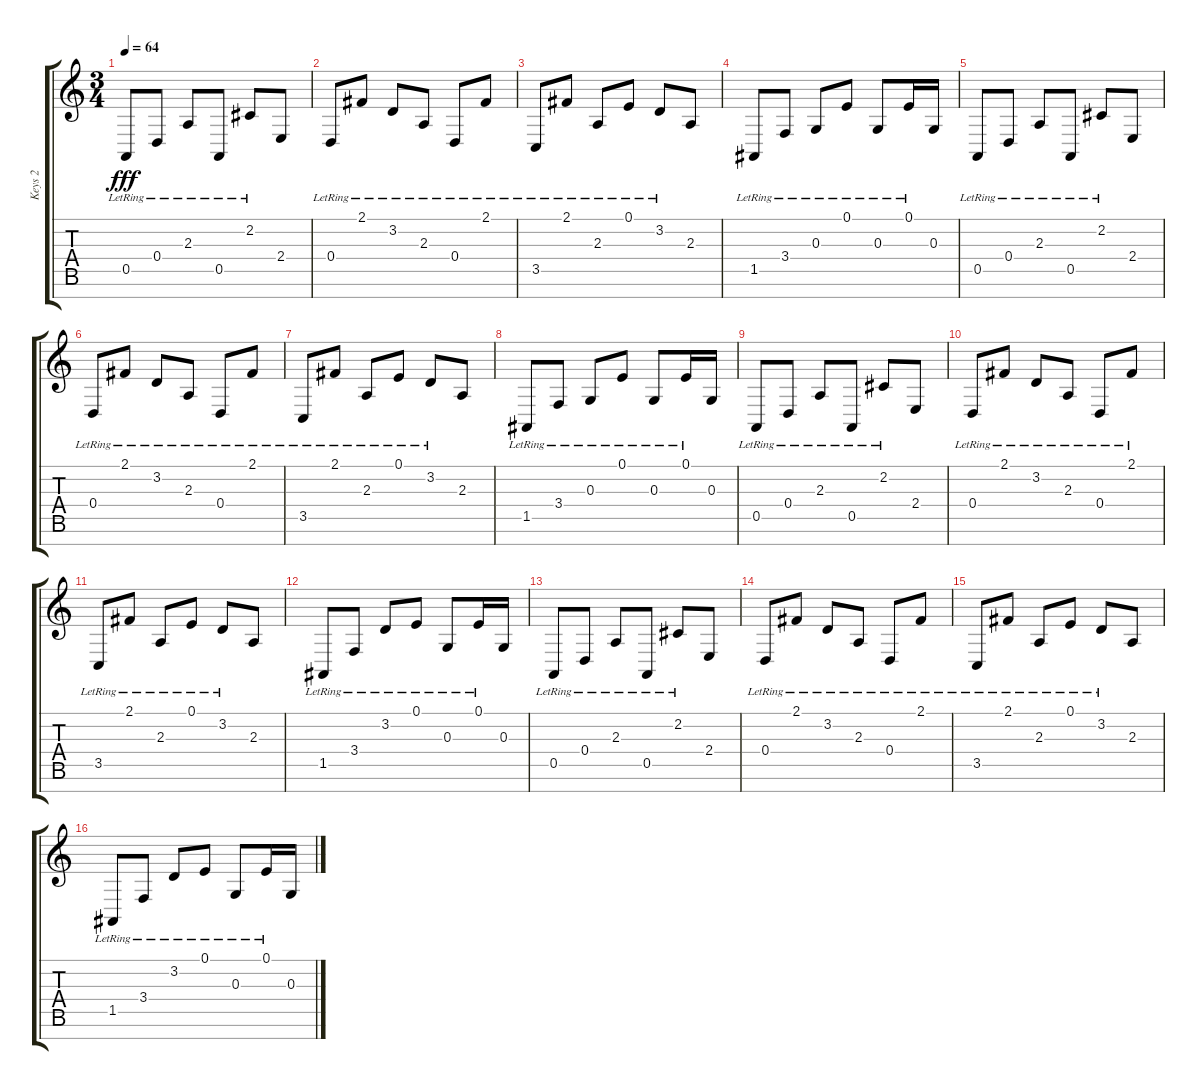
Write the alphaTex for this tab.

\track ("Keys 2" "Keys 2") {instrument electricgrandpiano}
\staff {score tabs}
\tuning (E4 B3 G3 D3 A2 E2 B1) {hide}
\ts (3 4)
\tempo 64
\clef g2
\ks c
0.5{lr}.8{dy fff} 0.4{lr}.8 2.3{lr}.8 0.5{lr}.8 2.2{lr}.8 2.4.8 |
0.4{lr}.8 2.1{lr}.8 3.2{lr}.8 2.3{lr}.8 0.4{lr}.8 2.1{lr}.8 |
3.5{lr}.8 2.1{lr}.8 2.3{lr}.8 0.1{lr}.8 3.2{lr}.8 2.3.8 |
1.5{lr}.8 3.4{lr}.8 0.3{lr}.8 0.1{lr}.8 0.3{lr}.8 0.1{lr}.16 0.3.16 |
0.5{lr}.8 0.4{lr}.8 2.3{lr}.8 0.5{lr}.8 2.2{lr}.8 2.4.8 |
0.4{lr}.8 2.1{lr}.8 3.2{lr}.8 2.3{lr}.8 0.4{lr}.8 2.1{lr}.8 |
3.5{lr}.8 2.1{lr}.8 2.3{lr}.8 0.1{lr}.8 3.2{lr}.8 2.3.8 |
1.5{lr}.8 3.4{lr}.8 0.3{lr}.8 0.1{lr}.8 0.3{lr}.8 0.1{lr}.16 0.3.16 |
0.5{lr}.8 0.4{lr}.8 2.3{lr}.8 0.5{lr}.8 2.2{lr}.8 2.4.8 |
0.4{lr}.8 2.1{lr}.8 3.2{lr}.8 2.3{lr}.8 0.4{lr}.8 2.1{lr}.8 |
3.5{lr}.8 2.1{lr}.8 2.3{lr}.8 0.1{lr}.8 3.2{lr}.8 2.3.8 |
1.5{lr}.8 3.4{lr}.8 3.2{lr}.8 0.1{lr}.8 0.3{lr}.8 0.1{lr}.16 0.3.16 |
0.5{lr}.8 0.4{lr}.8 2.3{lr}.8 0.5{lr}.8 2.2{lr}.8 2.4.8 |
0.4{lr}.8 2.1{lr}.8 3.2{lr}.8 2.3{lr}.8 0.4{lr}.8 2.1{lr}.8 |
3.5{lr}.8 2.1{lr}.8 2.3{lr}.8 0.1{lr}.8 3.2{lr}.8 2.3.8 |
1.5{lr}.8 3.4{lr}.8 3.2{lr}.8 0.1{lr}.8 0.3{lr}.8 0.1{lr}.16 0.3.16
